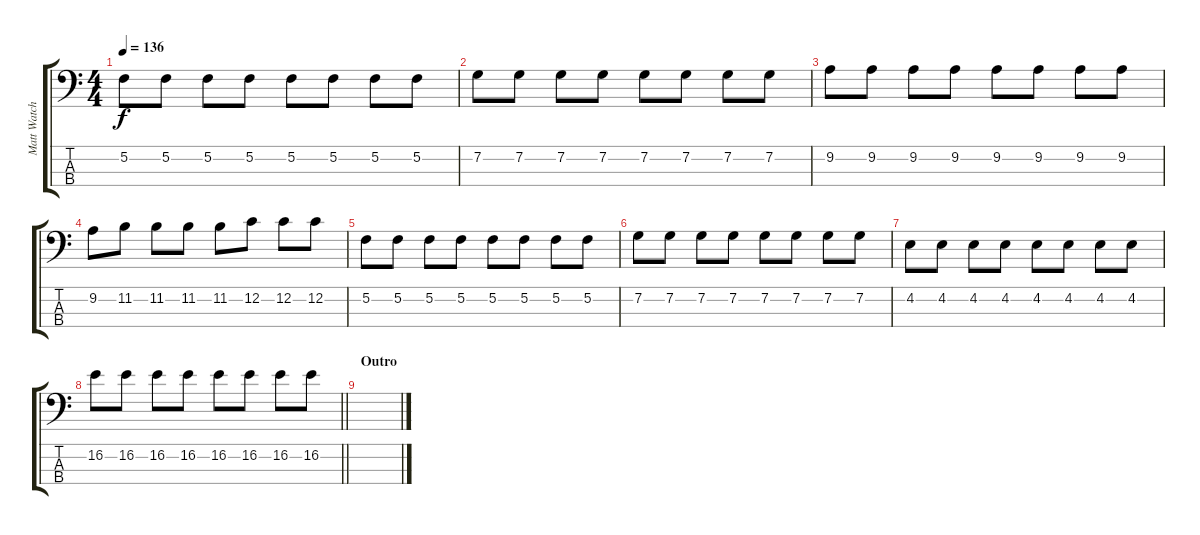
\track ("Matt Watcher [Bass]" "Matt Watch") {instrument electricbassfinger}
\staff {score tabs}
\tuning (F2 C2 G1 D1) {hide}
\ts (4 4)
\tempo 136
\clef f4
\ks c
5.2.8{dy f} 5.2.8 5.2.8 5.2.8 5.2.8 5.2.8 5.2.8 5.2.8 |
7.2.8 7.2.8 7.2.8 7.2.8 7.2.8 7.2.8 7.2.8 7.2.8 |
9.2.8 9.2.8 9.2.8 9.2.8 9.2.8 9.2.8 9.2.8 9.2.8 |
9.2.8 11.2.8 11.2.8 11.2.8 11.2.8 12.2.8 12.2.8 12.2.8 |
5.2.8 5.2.8 5.2.8 5.2.8 5.2.8 5.2.8 5.2.8 5.2.8 |
7.2.8 7.2.8 7.2.8 7.2.8 7.2.8 7.2.8 7.2.8 7.2.8 |
4.2.8 4.2.8 4.2.8 4.2.8 4.2.8 4.2.8 4.2.8 4.2.8 |
\barLineRight lightlight
16.2.8 16.2.8 16.2.8 16.2.8 16.2.8 16.2.8 16.2.8 16.2.8 |
\section ("" "Outro")
